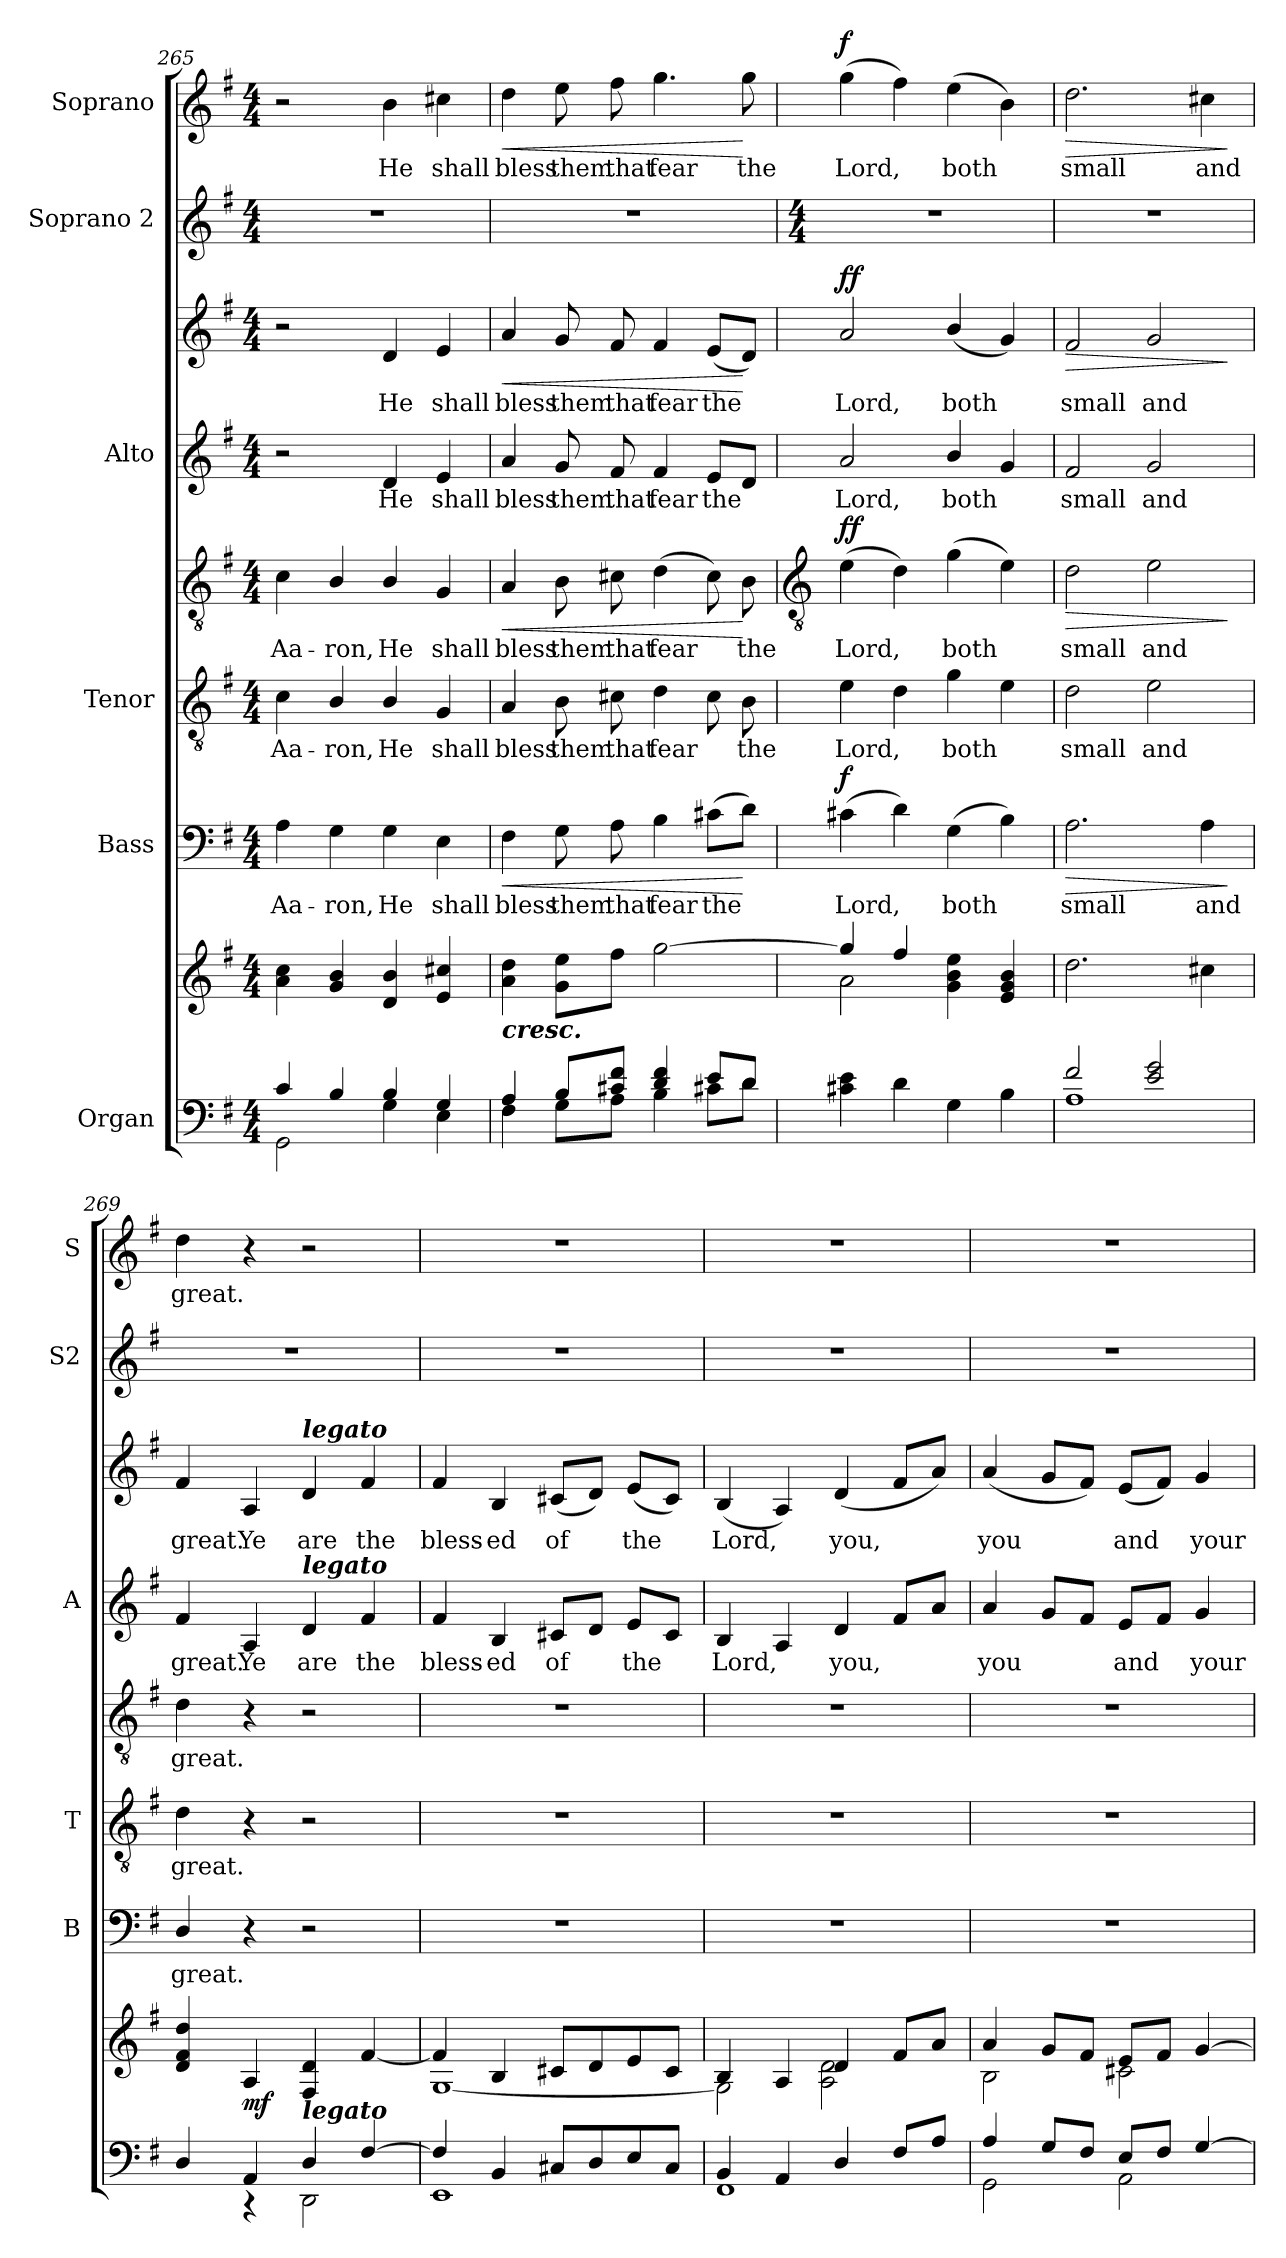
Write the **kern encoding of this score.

**kern	**kern	**dynam	**kern	**text	**dynam	**kern	**text	**kern	**text	**dynam	**kern	**text	**kern	**text	**dynam	**kern	**kern	**text	**dynam
*part6	*part6	*part6	*part5	*part5	*part5	*part4	*part4	*part4	*part4	*part4	*part3	*part3	*part3	*part3	*part3	*part2	*part1	*part1	*part1
*staff9	*staff8	*staff8/9	*staff7	*staff7	*staff7	*staff6	*staff6	*staff5	*staff5	*staff5/6	*staff4	*staff4	*staff3	*staff3	*staff3/4	*staff2	*staff1	*staff1	*staff1
*I"Organ	*	*	*I"Bass	*	*	*I"Tenor	*	*	*	*	*I"Alto	*	*	*	*	*I"Soprano 2	*I"Soprano	*	*
*	*	*	*I'B	*	*	*I'T	*	*	*	*	*I'A	*	*	*	*	*I'S2	*I'S	*	*
*clefF4	*clefG2	*	*clefF4	*	*	*clefGv2	*	*clefGv2	*	*	*clefG2	*	*clefG2	*	*	*clefG2	*clefG2	*	*
*k[f#]	*k[f#]	*	*k[f#]	*	*	*k[f#]	*	*k[f#]	*	*	*k[f#]	*	*k[f#]	*	*	*k[f#]	*k[f#]	*	*
*G:	*G:	*	*G:	*	*	*G:	*	*G:	*	*	*G:	*	*G:	*	*	*G:	*G:	*	*
*M4/4	*M4/4	*	*M4/4	*	*	*M4/4	*	*M4/4	*	*	*M4/4	*	*M4/4	*	*	*M4/4	*M4/4	*	*
=265	=265	=265	=265	=265	=265	=265	=265	=265	=265	=265	=265	=265	=265	=265	=265	=265	=265	=265	=265
*^	*	*	*	*	*	*	*	*	*	*	*	*	*	*	*	*	*	*	*
*	*^	*	*	*	*	*	*	*	*	*	*	*	*	*	*	*	*	*	*	*
!	!	!	!	!	!	!LO:LY:b	!	!	!LO:LY:b	!	!LO:LY:b	!	!	!	!	!	!	!	!	!	!
4c/	2GG\	1ryy	4a 4cc	.	4A	Aa-	.	4c	Aa-	4c	Aa-	.	2r	.	2r	.	.	1r	2r	.	.
!	!	!	!	!	!	!LO:LY:b	!	!	!LO:LY:b	!	!LO:LY:b	!	!	!	!	!	!	!	!	!	!
4B/	.	.	4g 4b	.	4G	-ron,	.	4B/	-ron,	4B/	-ron,	.	.	.	.	.	.	.	.	.	.
!	!	!	!	!	!	!LO:LY:b	!	!	!LO:LY:b	!	!LO:LY:b	!	!	!LO:LY:b	!	!LO:LY:b	!	!	!	!LO:LY:b	!
4B/	4G\	.	4d 4b	.	4G	He	.	4B/	He	4B/	He	.	4d	He	4d	He	.	.	4b	He	.
!	!	!	!	!	!	!LO:LY:b	!	!	!LO:LY:b	!	!LO:LY:b	!	!	!LO:LY:b	!	!LO:LY:b	!	!	!	!LO:LY:b	!
4G/	4E\	.	4e 4cc#X	.	4E	shall	.	4G	shall	4G	shall	.	4e	shall	4e	shall	.	.	4cc#X	shall	.
=266	=266	=266	=266	=266	=266	=266	=266	=266	=266	=266	=266	=266	=266	=266	=266	=266	=266	=266	=266	=266	=266
!	!	!	!LO:TX:b:Bi:t=cresc.	!	!	!	!	!	!	!	!	!	!	!	!	!	!	!	!	!	!
!	!	!	!	!	!	!LO:LY:b	!LO:HP:b	!	!LO:LY:b	!	!LO:LY:b	!LO:HP:b	!	!LO:LY:b	!	!LO:LY:b	!LO:HP:b	!	!	!LO:LY:b	!LO:HP:b
4A/	4F#\	1ryy	4a 4dd	.	4F#	bless	<	4A	bless	4A	bless	<	4a	bless	4a	bless	<	1r	4dd	bless	<
!	!	!	!	!	!	!LO:LY:b	!	!	!LO:LY:b	!	!LO:LY:b	!	!	!LO:LY:b	!	!LO:LY:b	!	!	!	!LO:LY:b	!
8B/L	8G\L	.	8g 8eeL	.	8G	them	.	8B	them	8B	them	.	8g	them	8g	them	.	.	8ee	them	.
!	!	!	!	!	!	!LO:LY:b	!	!	!LO:LY:b	!	!LO:LY:b	!	!	!LO:LY:b	!	!LO:LY:b	!	!	!	!LO:LY:b	!
8c#X/ 8f#/J	8A\J	.	8ff#J	.	8A	that	.	8c#X	that	8c#X	that	.	8f#	that	8f#	that	.	.	8ff#	that	.
!	!	!	!	!	!	!LO:LY:b	!	!	!LO:LY:b	!	!LO:LY:b	!	!	!LO:LY:b	!	!LO:LY:b	!	!	!	!LO:LY:b	!
4d/ 4f#/	4B\	.	[2gg	.	4B	fear	.	4d	fear	(>4d	fear	.	4f#	fear	4f#	fear	.	.	4.gg	fear	.
!	!	!	!	!	!	!LO:LY:b	!	!	!	!	!	!	!	!LO:LY:b	!	!LO:LY:b	!	!	!	!	!
8e/L	8c#X\L	.	.	.	(>8c#XL	the	.	8c#	.	8c#)	.	.	8eL	the	(<8eL	the	.	.	.	.	.
!	!	!	!	!	!	!	!	!	!LO:LY:b	!	!LO:LY:b	!	!	!	!	!	!	!	!	!LO:LY:b	!
8d/J	8d\J	.	.	.	8dJ)	.	[	8B	the	8B	the	[	8dJ	.	8dJ)	.	[	.	8gg	the	[
*v	*v	*v	*	*	*	*	*	*	*	*	*	*	*	*	*	*	*	*	*	*	*
!!LO:LB:g=z
=267	=267	=267	=267	=267	=267	=267	=267	=267	=267	=267	=267	=267	=267	=267	=267	=267	=267	=267	=267
*	*	*	*	*	*	*	*	*clefGv2	*	*	*	*	*	*	*	*	*	*	*
*	*	*	*	*	*	*	*	*	*	*	*	*	*	*	*	*M4/4	*	*	*
*^	*^	*	*	*	*	*	*	*	*	*	*	*	*	*	*	*	*	*	*
!	!	!	!	!	!	!LO:LY:b	!LO:DY:b	!	!LO:LY:b	!	!LO:LY:b	!LO:DY:b=2	!	!LO:LY:b	!	!LO:LY:b	!	!	!	!LO:LY:b	!
!	!	!	!	!	!	!	!	!	!	!	!	!LO:DY:n=1:b	!	!	!	!	!LO:DY:b=2	!	!	!	!
!	!	!	!	!	!	!	!	!	!	!	!	!	!	!	!	!	!LO:DY:n=1:b	!	!	!	!LO:DY:b
4c#X\ 4e\	1ryy	4gg/]	2a\	.	(>4c#X	Lord,	f	4e	Lord,	(>4e	Lord,	f f	2a	Lord,	2a	Lord,	f f	1r	(>4gg	Lord,	f
4d\	.	4ff#/	.	.	4d)	.	.	4d	.	4d)	.	.	.	.	.	.	.	.	4ff#)	.	.
!	!	!	!	!	!	!LO:LY:b	!	!	!LO:LY:b	!	!LO:LY:b	!	!	!LO:LY:b	!	!LO:LY:b	!	!	!	!LO:LY:b	!
4G\	.	4g 4b 4ee	4ryy	.	(>4G	both	.	4g	both	(>4g	both	.	4b/	both	(<4b/	both	.	.	(>4ee	both	.
4B\	.	4e 4g 4b	4ryy	.	4B)	.	.	4e	.	4e)	.	.	4g	.	4g)	.	.	.	4b)	.	.
=268	=268	=268	=268	=268	=268	=268	=268	=268	=268	=268	=268	=268	=268	=268	=268	=268	=268	=268	=268	=268	=268
!	!	!	!	!	!	!LO:LY:b	!LO:HP:b	!	!LO:LY:b	!	!LO:LY:b	!LO:HP:b	!	!LO:LY:b	!	!LO:LY:b	!LO:HP:b	!	!	!LO:LY:b	!LO:HP:b
2f#/	1A\	2.dd	1ryy	.	2.A	small	>	2d	small	2d	small	>	2f#	small	2f#	small	>	1r	2.dd	small	>
!	!	!	!	!	!	!	!	!	!LO:LY:b	!	!LO:LY:b	!	!	!LO:LY:b	!	!LO:LY:b	!	!	!	!	!
2e/ 2g/	.	.	.	.	.	.	.	2e	and	2e	and	.	2g	and	2g	and	.	.	.	.	.
!	!	!	!	!	!	!LO:LY:b	!	!	!	!	!	!	!	!	!	!	!	!	!	!LO:LY:b	!
.	.	4cc#X	.	.	4A	and	.	.	.	.	.	.	.	.	.	.	.	.	4cc#X	and	.
*v	*v	*	*	*	*	*	*	*	*	*	*	*	*	*	*	*	*	*	*	*	*
*	*v	*v	*	*	*	*	*	*	*	*	*	*	*	*	*	*	*	*	*	*
.	.	.	.	.	]	.	.	.	.	]	.	.	.	.	]	.	.	.	]
=269	=269	=269	=269	=269	=269	=269	=269	=269	=269	=269	=269	=269	=269	=269	=269	=269	=269	=269	=269
*^	*^	*	*	*	*	*	*	*	*	*	*	*	*	*	*	*	*	*	*
!	!	!	!	!	!	!LO:LY:b	!	!	!LO:LY:b	!	!LO:LY:b	!	!	!LO:LY:b	!	!LO:LY:b	!	!	!	!LO:LY:b	!
4D/	4ryy	4d 4f# 4dd	4ryy	.	4D/	great.	.	4d	great.	4d	great.	.	4f#	great.	4f#	great.	.	1r	4dd	great.	.
!	!	!	!	!LO:DY:b	!	!	!	!	!	!	!	!	!	!LO:LY:b	!	!LO:LY:b	!	!	!	!	!
4AA/	4r	4A	4ryy	mf	4r	.	.	4r	.	4r	.	.	4A	Ye	4A	Ye	.	.	4r	.	.
!	!	!	!	!	!	!	!	!	!	!	!	!	!	!	!LO:TX:a:Bi:t=legato	!	!	!	!	!	!
!	!	!	!	!	!	!	!	!	!	!	!	!	!LO:TX:a:Bi:t=legato	!	!	!	!	!	!	!	!
!	!	!LO:TX:b:Bi:t=legato	!	!	!	!	!	!	!	!	!	!	!	!	!	!	!	!	!	!	!
!	!	!	!	!	!	!	!	!	!	!	!	!	!	!LO:LY:b	!	!LO:LY:b	!	!	!	!	!
4D/	2DD\	4F# 4d	2ryy	.	2r	.	.	2r	.	2r	.	.	4d	are	4d	are	.	.	2r	.	.
!	!	!	!	!	!	!	!	!	!	!	!	!	!	!LO:LY:b	!	!LO:LY:b	!	!	!	!	!
[4F#/	.	[4f#	.	.	.	.	.	.	.	.	.	.	4f#	the	4f#	the	.	.	.	.	.
=270	=270	=270	=270	=270	=270	=270	=270	=270	=270	=270	=270	=270	=270	=270	=270	=270	=270	=270	=270	=270	=270
!	!	!	!	!	!	!	!	!	!	!	!	!	!	!LO:LY:b	!	!LO:LY:b	!	!	!	!	!
4F#/]	1EE\	4f#]	[1G\	.	1r	.	.	1r	.	1r	.	.	4f#	bless-	4f#	bless-	.	1r	1r	.	.
!	!	!	!	!	!	!	!	!	!	!	!	!	!	!LO:LY:b	!	!LO:LY:b	!	!	!	!	!
4BB/	.	4B	.	.	.	.	.	.	.	.	.	.	4B	-ed	4B	-ed	.	.	.	.	.
!	!	!	!	!	!	!	!	!	!	!	!	!	!	!LO:LY:b	!	!LO:LY:b	!	!	!	!	!
8C#X/L	.	8c#XL	.	.	.	.	.	.	.	.	.	.	8c#XL	of	(<8c#XL	of	.	.	.	.	.
8D/	.	8d	.	.	.	.	.	.	.	.	.	.	8dJ	.	8dJ)	.	.	.	.	.	.
!	!	!	!	!	!	!	!	!	!	!	!	!	!	!LO:LY:b	!	!LO:LY:b	!	!	!	!	!
8E/	.	8e	.	.	.	.	.	.	.	.	.	.	8eL	the	(<8eL	the	.	.	.	.	.
8C#/J	.	8c#J	.	.	.	.	.	.	.	.	.	.	8c#J	.	8c#J)	.	.	.	.	.	.
=271	=271	=271	=271	=271	=271	=271	=271	=271	=271	=271	=271	=271	=271	=271	=271	=271	=271	=271	=271	=271	=271
!	!	!	!	!	!	!	!	!	!	!	!	!	!	!LO:LY:b	!	!LO:LY:b	!	!	!	!	!
4BB/	1FF#\	4B	2G\]	.	1r	.	.	1r	.	1r	.	.	4B	Lord,	(<4B	Lord,	.	1r	1r	.	.
4AA/	.	4A	.	.	.	.	.	.	.	.	.	.	4A	.	4A)	.	.	.	.	.	.
!	!	!	!	!	!	!	!	!	!	!	!	!	!	!LO:LY:b	!	!LO:LY:b	!	!	!	!	!
4D/	.	4d	2A\ 2d\	.	.	.	.	.	.	.	.	.	4d	you,	(<4d	you,	.	.	.	.	.
8F#/L	.	8f#L	.	.	.	.	.	.	.	.	.	.	8f#L	.	8f#L	.	.	.	.	.	.
8A/J	.	8aJ	.	.	.	.	.	.	.	.	.	.	8aJ	.	8aJ)	.	.	.	.	.	.
=272	=272	=272	=272	=272	=272	=272	=272	=272	=272	=272	=272	=272	=272	=272	=272	=272	=272	=272	=272	=272	=272
!	!	!	!	!	!	!	!	!	!	!	!	!	!	!LO:LY:b	!	!LO:LY:b	!	!	!	!	!
4A/	2GG\	4a	2B\	.	1r	.	.	1r	.	1r	.	.	4a	you	(<4a	you	.	1r	1r	.	.
8G/L	.	8gL	.	.	.	.	.	.	.	.	.	.	8gL	.	8gL	.	.	.	.	.	.
8F#/J	.	8f#J	.	.	.	.	.	.	.	.	.	.	8f#J	.	8f#J)	.	.	.	.	.	.
!	!	!	!	!	!	!	!	!	!	!	!	!	!	!LO:LY:b	!	!LO:LY:b	!	!	!	!	!
8E/L	2AA\	8eL	2c#X\	.	.	.	.	.	.	.	.	.	8eL	and	(<8eL	and	.	.	.	.	.
8F#/J	.	8f#J	.	.	.	.	.	.	.	.	.	.	8f#J	.	8f#J)	.	.	.	.	.	.
!	!	!	!	!	!	!	!	!	!	!	!	!	!	!LO:LY:b	!	!LO:LY:b	!	!	!	!	!
[4G/	.	[4g	.	.	.	.	.	.	.	.	.	.	4g	your	4g	your	.	.	.	.	.
*v	*v	*	*	*	*	*	*	*	*	*	*	*	*	*	*	*	*	*	*	*	*
*	*v	*v	*	*	*	*	*	*	*	*	*	*	*	*	*	*	*	*	*	*
=	=	=	=	=	=	=	=	=	=	=	=	=	=	=	=	=	=	=	=
*-	*-	*-	*-	*-	*-	*-	*-	*-	*-	*-	*-	*-	*-	*-	*-	*-	*-	*-	*-
